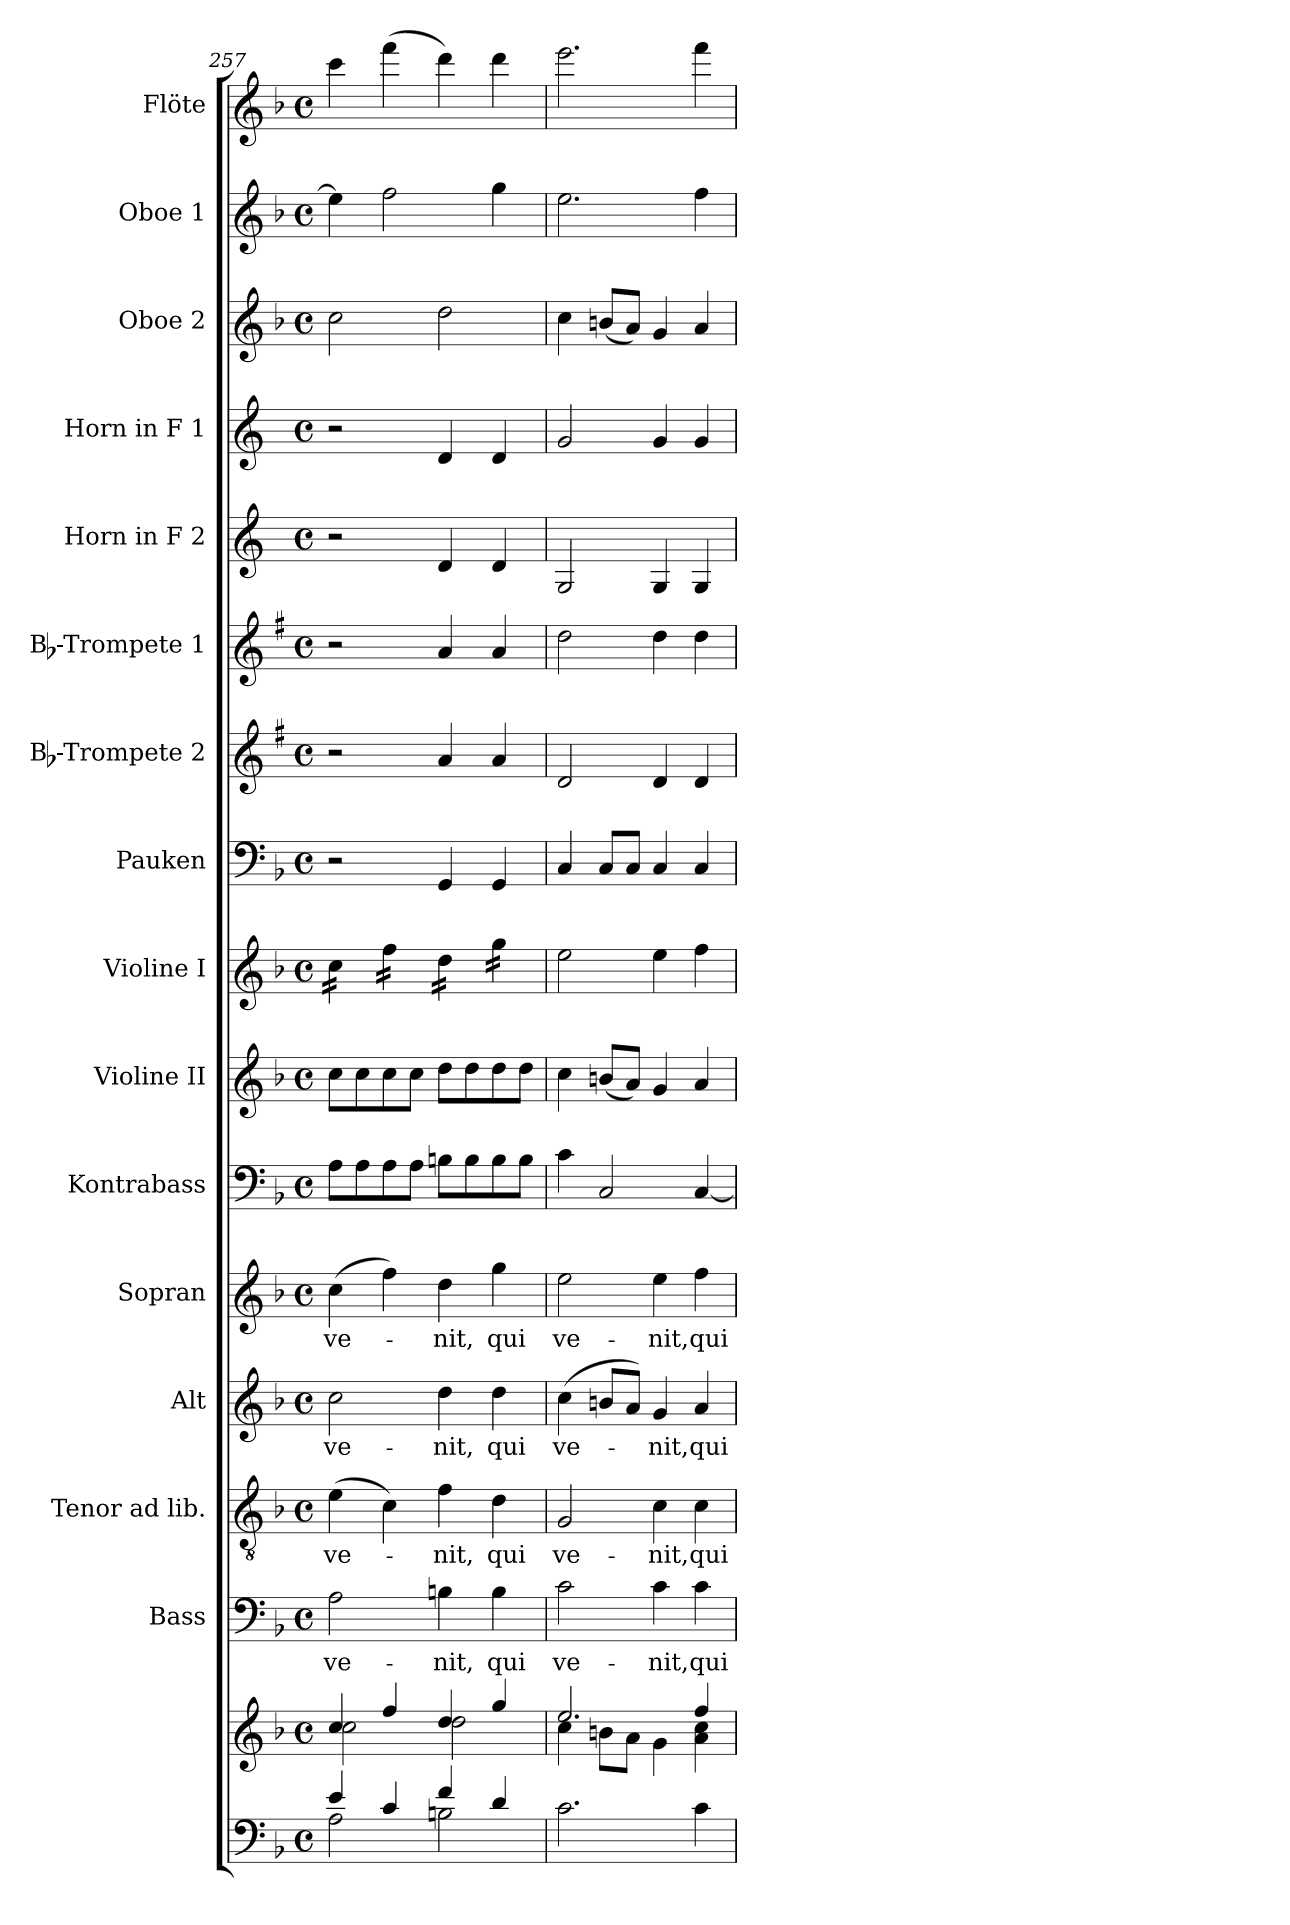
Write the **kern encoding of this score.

**kern	**kern	**kern	**text	**kern	**text	**kern	**text	**kern	**text	**kern	**kern	**kern	**kern	**kern	**kern	**kern	**kern	**kern	**kern	**kern
*part16	*part16	*part15	*part15	*part14	*part14	*part13	*part13	*part12	*part12	*part11	*part10	*part9	*part8	*part7	*part6	*part5	*part4	*part3	*part2	*part1
*staff17	*staff16	*staff15	*staff15	*staff14	*staff14	*staff13	*staff13	*staff12	*staff12	*staff11	*staff10	*staff9	*staff8	*staff7	*staff6	*staff5	*staff4	*staff3	*staff2	*staff1
*	*	*I"Bass	*	*I"Tenor ad lib.	*	*I"Alt	*	*I"Sopran	*	*I"Kontrabass	*I"Violine II	*I"Violine I	*I"Pauken	*I"Bb-Trompete 2	*I"Bb-Trompete 1	*I"Horn in F 2	*I"Horn in F 1	*I"Oboe 2	*I"Oboe 1	*I"Flöte
*	*	*I'B.	*	*I'T.	*	*I'A.	*	*I'S.	*	*I'Kb.	*I'Vl. II	*I'Vl. I	*I'Pk.	*I'Bb Trp. 2	*I'Bb Trp. 1	*	*	*I'Ob. 2	*I'Ob. 1	*I'Fl.
*clefF4	*clefG2	*clefF4	*	*clefGv2	*	*clefG2	*	*clefG2	*	*clefF4	*clefG2	*clefG2	*clefF4	*clefG2	*clefG2	*clefG2	*clefG2	*clefG2	*clefG2	*clefG2
*	*	*	*	*	*	*	*	*	*	*ITrd7c12	*	*	*	*ITrd1c2	*ITrd1c2	*ITrd4c7	*ITrd4c7	*	*	*
*k[b-]	*k[b-]	*k[b-]	*	*k[b-]	*	*k[b-]	*	*k[b-]	*	*k[b-]	*k[b-]	*k[b-]	*k[b-]	*k[b-]	*k[b-]	*k[b-]	*k[b-]	*k[b-]	*k[b-]	*k[b-]
*F:	*F:	*F:	*	*F:	*	*F:	*	*F:	*	*F:	*F:	*F:	*F:	*F:	*F:	*F:	*F:	*F:	*F:	*F:
*M4/4	*M4/4	*M4/4	*	*M4/4	*	*M4/4	*	*M4/4	*	*M4/4	*M4/4	*M4/4	*M4/4	*M4/4	*M4/4	*M4/4	*M4/4	*M4/4	*M4/4	*M4/4
*met(c)	*met(c)	*met(c)	*	*met(c)	*	*met(c)	*	*met(c)	*	*met(c)	*met(c)	*met(c)	*met(c)	*met(c)	*met(c)	*met(c)	*met(c)	*met(c)	*met(c)	*met(c)
=257	=257	=257	=257	=257	=257	=257	=257	=257	=257	=257	=257	=257	=257	=257	=257	=257	=257	=257	=257	=257
*^	*^	*	*	*	*	*	*	*	*	*	*	*	*	*	*	*	*	*	*	*
!	!	!	!	!	!LO:LY:b	!	!LO:LY:b	!	!LO:LY:b	!	!LO:LY:b	!	!	!	!	!	!	!	!	!	!	!
*	*	*	*	*	*	*	*	*	*	*	*	*	*	*tremolo	*	*	*	*	*	*	*	*
4e/	2A\	4cc/	2cc\	2A\	ve-	(>4e\	ve-	2cc\	ve-	(>4cc\	ve-	8AA\L	8cc\L	16cc\LL	2r	2r	2r	2r	2r	2cc\	4ee\]	4ccc\
.	.	.	.	.	.	.	.	.	.	.	.	.	.	16cc\	.	.	.	.	.	.	.	.
.	.	.	.	.	.	.	.	.	.	.	.	8AA\	8cc\	16cc\	.	.	.	.	.	.	.	.
.	.	.	.	.	.	.	.	.	.	.	.	.	.	16cc\JJ	.	.	.	.	.	.	.	.
4c/	.	4ff/	.	.	.	4c\)	.	.	.	4ff\)	.	8AA\	8cc\	16ff\LL	.	.	.	.	.	.	2ff\	(>4fff\
.	.	.	.	.	.	.	.	.	.	.	.	.	.	16ff\	.	.	.	.	.	.	.	.
.	.	.	.	.	.	.	.	.	.	.	.	8AA\J	8cc\J	16ff\	.	.	.	.	.	.	.	.
.	.	.	.	.	.	.	.	.	.	.	.	.	.	16ff\JJ	.	.	.	.	.	.	.	.
!	!	!	!	!	!LO:LY:b	!	!LO:LY:b	!	!LO:LY:b	!	!LO:LY:b	!	!	!	!	!	!	!	!	!	!	!
4f/	2Bn\	4dd/	2dd\	4Bn\	-nit,	4f\	-nit,	4dd\	-nit,	4dd\	-nit,	8BBn\L	8dd\L	16dd\LL	4GG/	4g/	4g/	4G/	4G/	2dd\	.	4ddd\)
.	.	.	.	.	.	.	.	.	.	.	.	.	.	16dd\	.	.	.	.	.	.	.	.
.	.	.	.	.	.	.	.	.	.	.	.	8BB\	8dd\	16dd\	.	.	.	.	.	.	.	.
.	.	.	.	.	.	.	.	.	.	.	.	.	.	16dd\JJ	.	.	.	.	.	.	.	.
!	!	!	!	!	!LO:LY:b	!	!LO:LY:b	!	!LO:LY:b	!	!LO:LY:b	!	!	!	!	!	!	!	!	!	!	!
4d/	.	4gg/	.	4B\	qui	4d\	qui	4dd\	qui	4gg\	qui	8BB\	8dd\	16gg\LL	4GG/	4g/	4g/	4G/	4G/	.	4gg\	4ddd\
.	.	.	.	.	.	.	.	.	.	.	.	.	.	16gg\	.	.	.	.	.	.	.	.
.	.	.	.	.	.	.	.	.	.	.	.	8BB\J	8dd\J	16gg\	.	.	.	.	.	.	.	.
.	.	.	.	.	.	.	.	.	.	.	.	.	.	16gg\JJ	.	.	.	.	.	.	.	.
*	*	*	*	*	*	*	*	*	*	*	*	*	*	*Xtremolo	*	*	*	*	*	*	*	*
*v	*v	*	*	*	*	*	*	*	*	*	*	*	*	*	*	*	*	*	*	*	*	*
=258	=258	=258	=258	=258	=258	=258	=258	=258	=258	=258	=258	=258	=258	=258	=258	=258	=258	=258	=258	=258	=258
!	!	!	!	!LO:LY:b	!	!LO:LY:b	!	!LO:LY:b	!	!LO:LY:b	!	!	!	!	!	!	!	!	!	!	!
2.c\	2.ee/	4cc\	2c\	ve-	2G/	ve-	(>4cc\	ve-	2ee\	ve-	4C\	4cc\	2ee\	4C/	2c/	2cc\	2C/	2c/	4cc\	2.ee\	2.eee\
.	.	8bn\L	.	.	.	.	8bn/L	.	.	.	2CC/	(<8bn/L	.	8C/L	.	.	.	.	(<8bn/L	.	.
.	.	8a\J	.	.	.	.	8a/J)	.	.	.	.	8a/J)	.	8C/J	.	.	.	.	8a/J)	.	.
!	!	!	!	!LO:LY:b	!	!LO:LY:b	!	!LO:LY:b	!	!LO:LY:b	!	!	!	!	!	!	!	!	!	!	!
.	.	4g\	4c\	-nit,	4c\	-nit,	4g/	-nit,	4ee\	-nit,	.	4g/	4ee\	4C/	4c/	4cc\	4C/	4c/	4g/	.	.
!	!	!	!	!LO:LY:b	!	!LO:LY:b	!	!LO:LY:b	!	!LO:LY:b	!	!	!	!	!	!	!	!	!	!	!
4c\	4ff/	4a\ 4cc\	4c\	qui	4c\	qui	4a/	qui	4ff\	qui	[4CC/	4a/	4ff\	4C/	4c/	4cc\	4C/	4c/	4a/	4ff\	4fff\
*	*v	*v	*	*	*	*	*	*	*	*	*	*	*	*	*	*	*	*	*	*	*
=	=	=	=	=	=	=	=	=	=	=	=	=	=	=	=	=	=	=	=	=
*-	*-	*-	*-	*-	*-	*-	*-	*-	*-	*-	*-	*-	*-	*-	*-	*-	*-	*-	*-	*-
